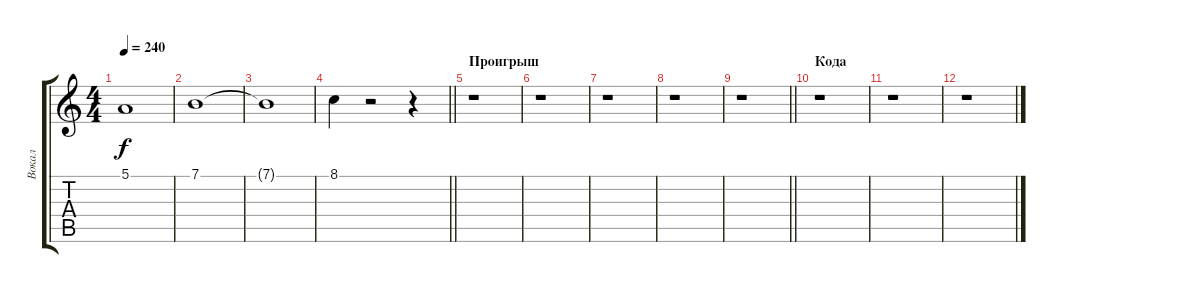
\track ("Вокал" "Вокал") {instrument violin}
\staff {score tabs}
\tuning (E4 B3 G3 D3 A2 E2) {hide}
\ts (4 4)
\tempo 240
\clef g2
\ks c
5.1{t}.1{dy f} |
7.1.1 |
7.1{t}.1 |
\barLineRight lightlight
8.1.4 r.2 r.4 |
\section ("" "Проигрыш")
r.1 |
r.1 |
r.1 |
r.1 |
\barLineRight lightlight
r.1 |
\section ("" "Кода")
r.1 |
r.1 |
r.1
